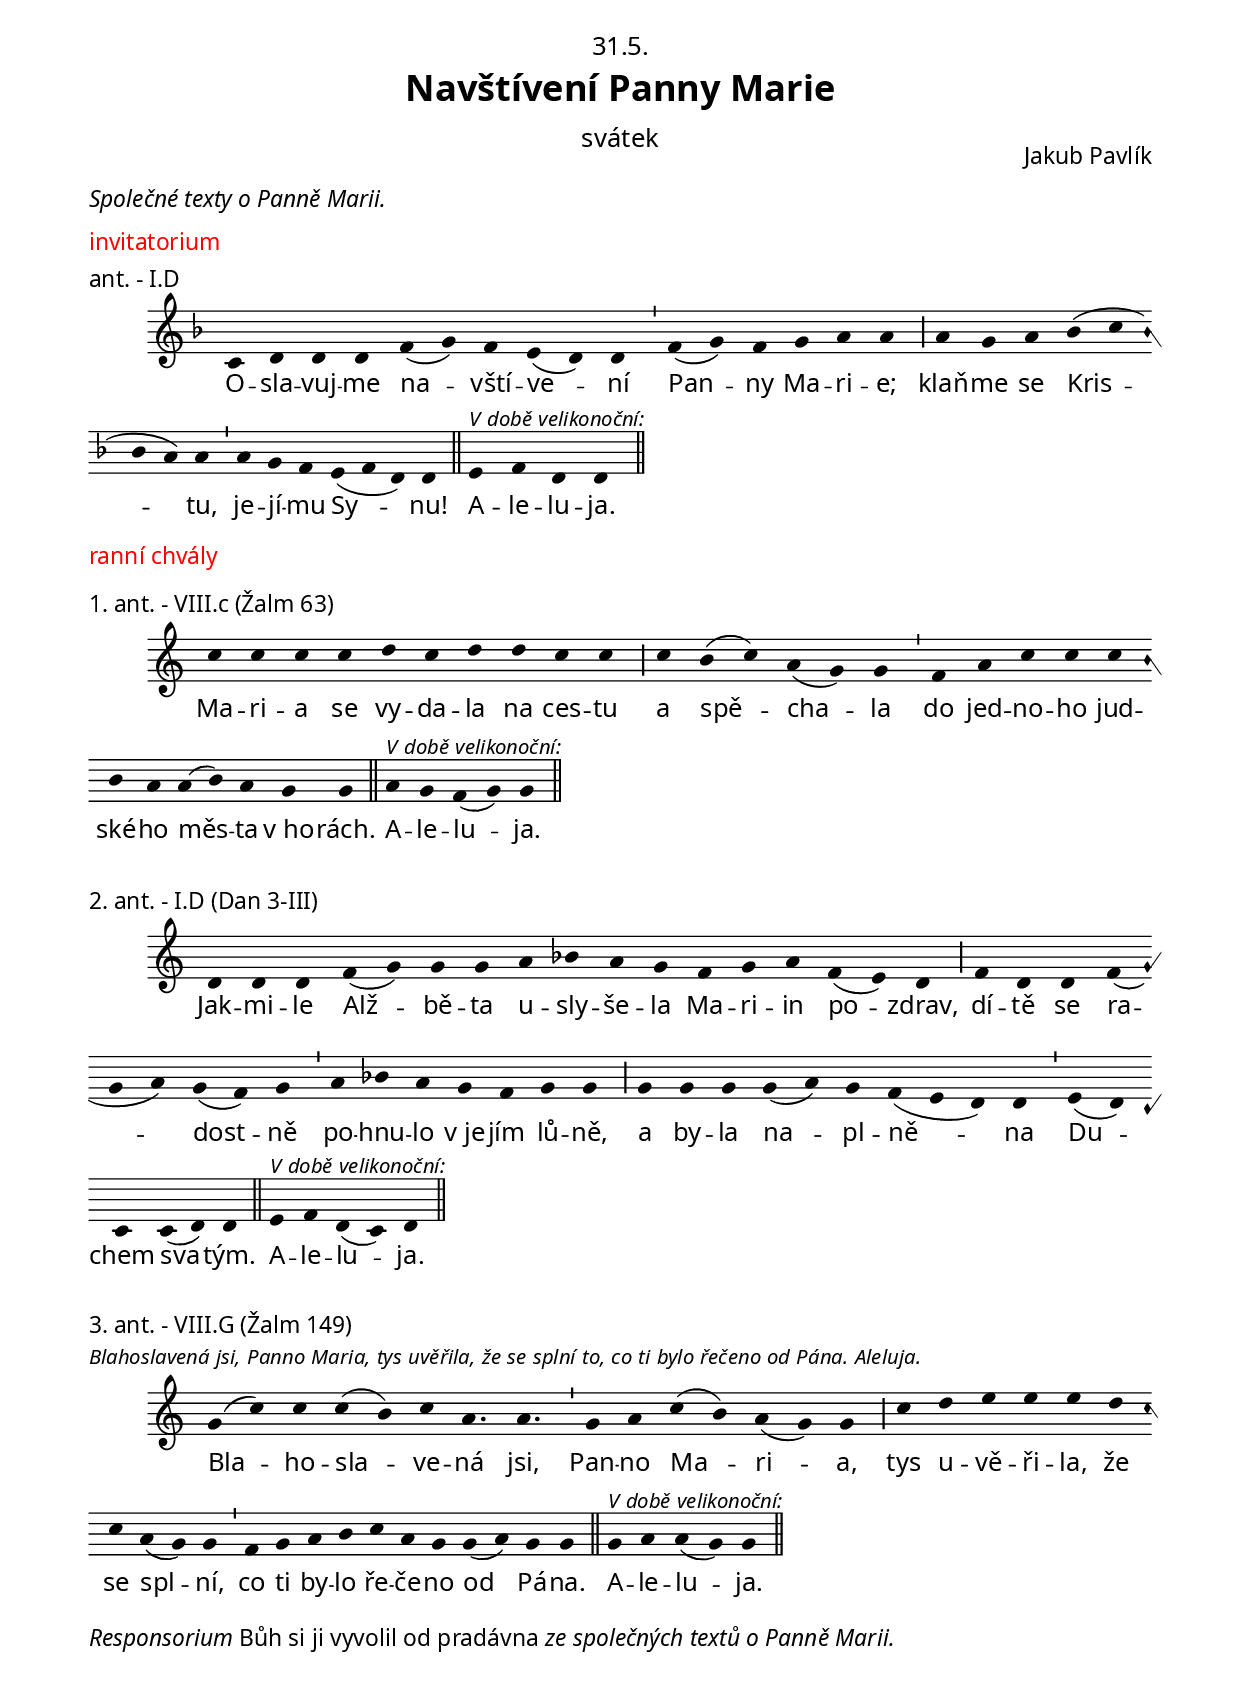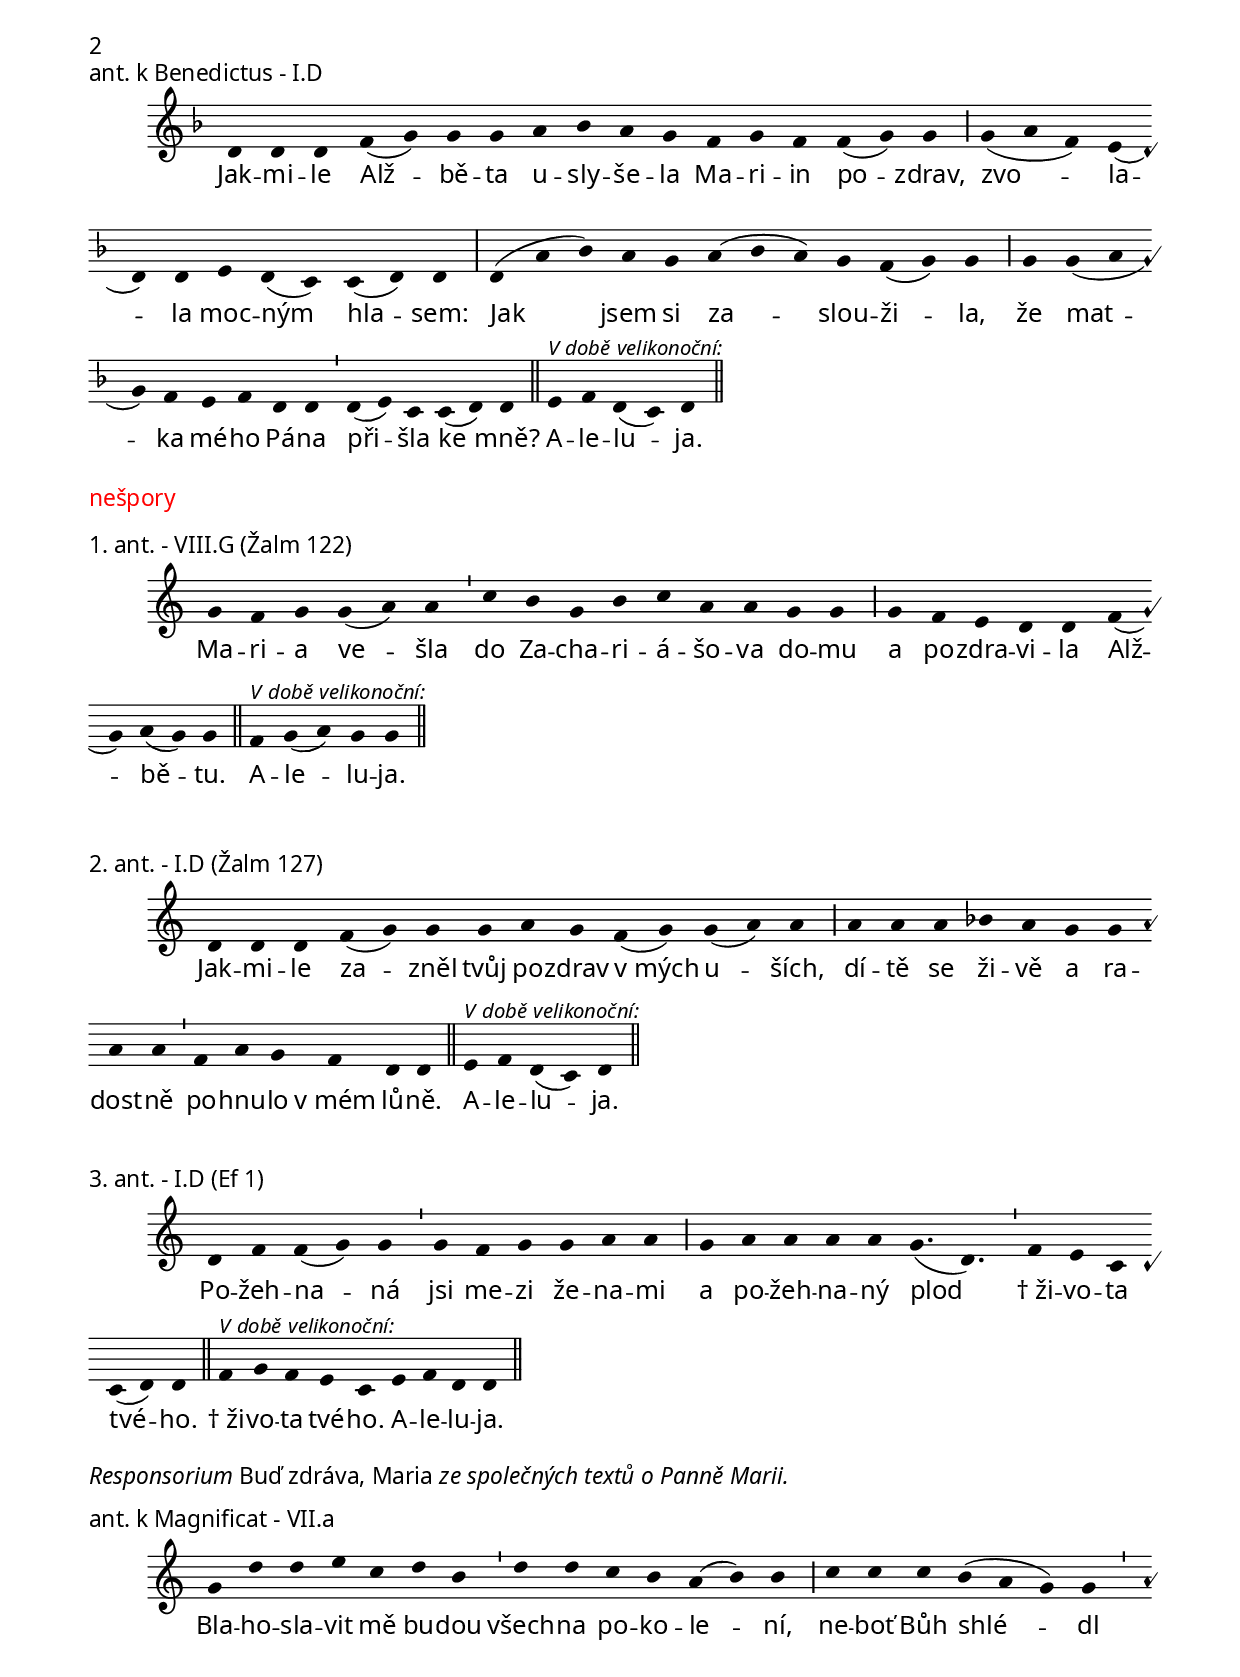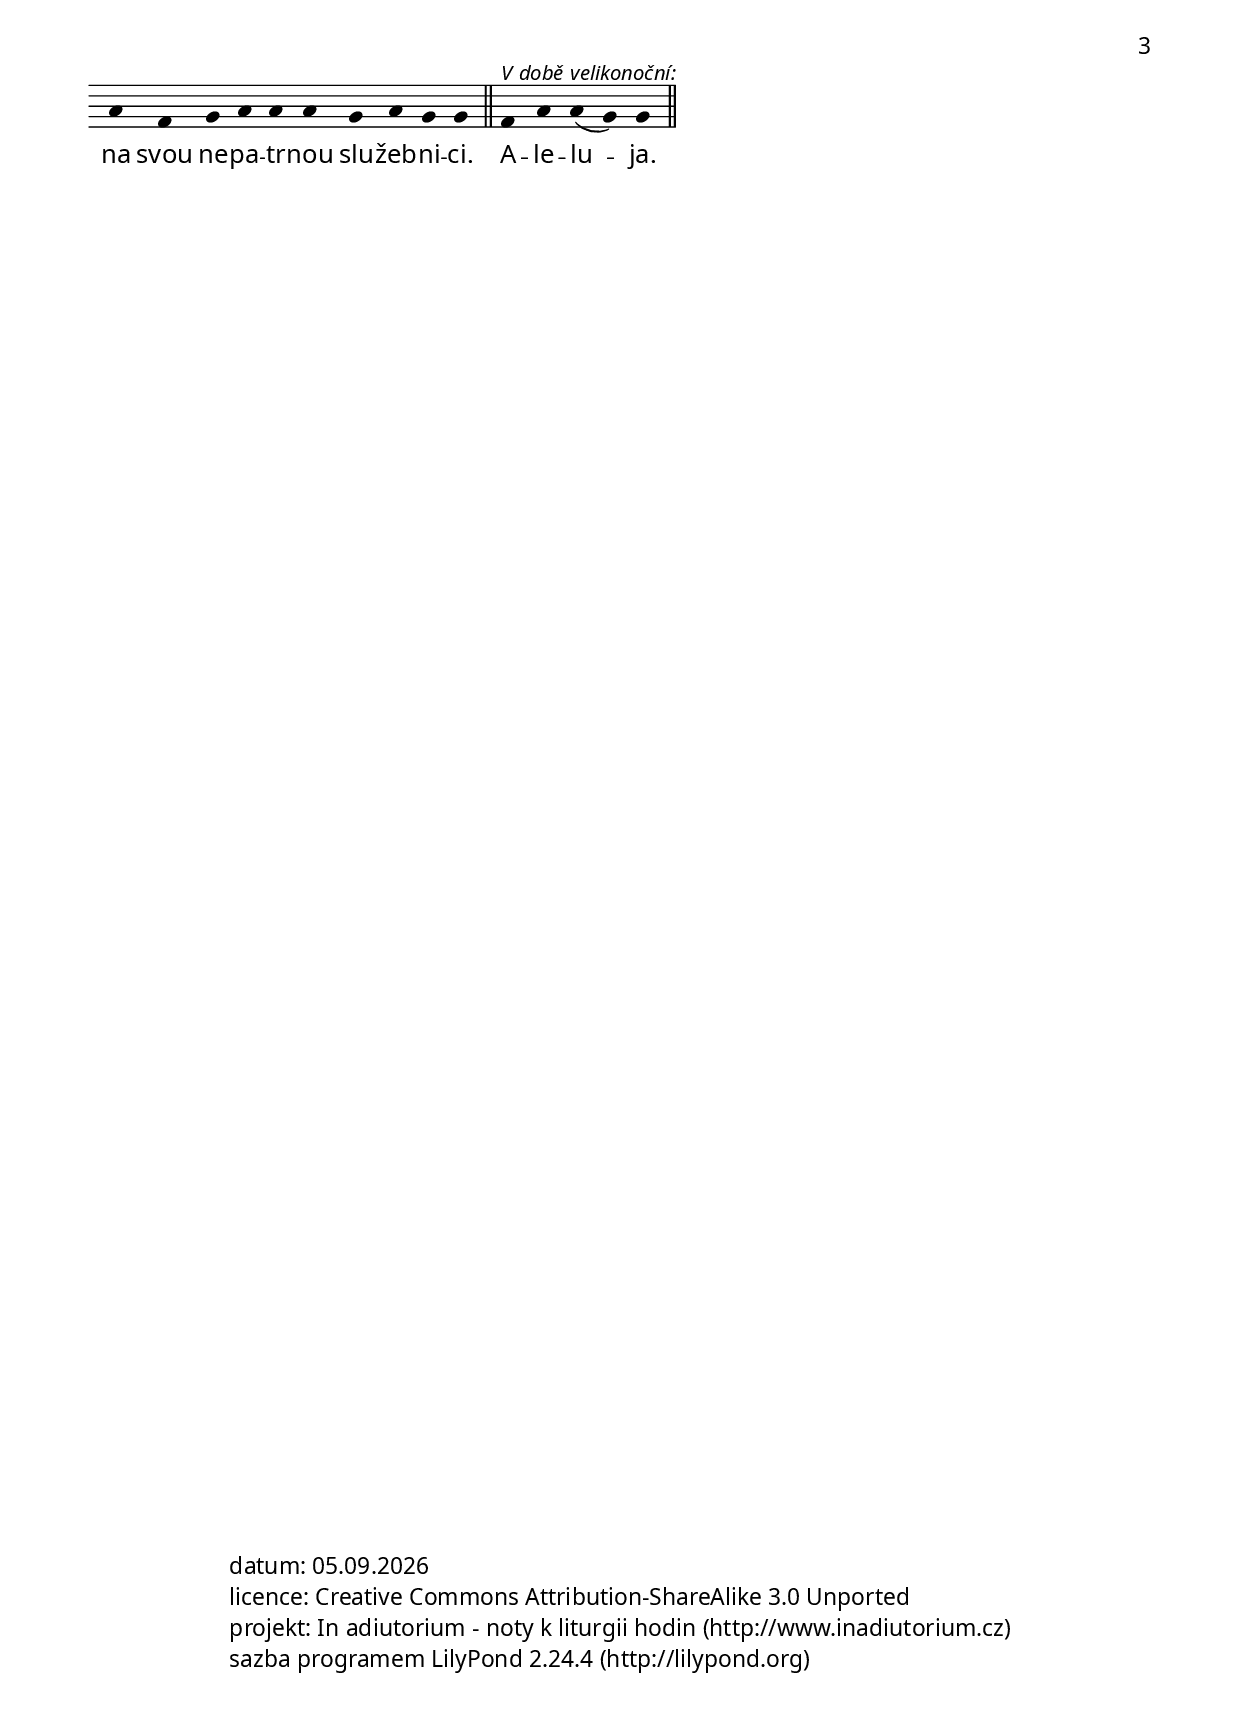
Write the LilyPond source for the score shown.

\version "2.15.37"

\include "../spolecne.ly"
\include "../dilyresponsorii.ly"

\header {
  title = \markup\titleSvatek
            "Navštívení Panny Marie"
            svátek
            31.5.
  composer = "Jakub Pavlík"
}

\markup\communia #'(#:maria)

\markup {\nadpisHodinka {"invitatorium"}}

\score {
  \relative c' {
    \choralniRezim
    \key f \major
    c4 d d d f( g) f e( d) d \barMin f( g) f g a a \barMaior
    a g a bes( c bes a) a \barMin
    a g f e( f d) d \barFinalis

    e^\markup\rubrVelikAleluja f d d \barFinalis
  }
  \addlyrics {
    O -- sla -- vuj -- me na -- vští -- ve -- ní Pan -- ny Ma -- ri -- e;
    klaň -- me se Kris -- tu, je -- jí -- mu Sy -- nu!

    A -- le -- lu -- ja.
  }
  \header {
    quid = "ant."
    modus = "I"
    differentia = "D"
    psalmus = ""
    fial = "sanktoral/0815nanebevzetipm.ly#invit?zacatek=4&konec=23&+aleluja"
    id = "invit"
    piece = \markup {\sestavTitulekBezZalmu}
  }
}

\markup {\nadpisHodinka {"ranní chvály"}}

\score {
  \relative c'' {
    \choralniRezim
    c4 c c c d c d d c c \barMaior
    c b( c) a( g) g \barMin
    f a c c c b a a( b) a g g \barFinalis

    a^\markup\rubrVelikAleluja g f( g) g \barFinalis
  }
  \addlyrics {
    Ma -- ri -- a se vy -- da -- la na ces -- tu
    a spě -- cha -- la
    do jed -- no -- ho jud -- ské -- ho měs -- ta v_ho -- rách.

    A -- le -- lu -- ja.
  }
  \header {
    quid = "1. ant."
    modus = "VIII"
    differentia = "c"
    psalmus = "Žalm 63"
    id = "rch-a1"
    piece = \markup {\sestavTitulek}
  }
}

\score {
  \relative c' {
    \choralniRezim
    d4 d d f( g) g g a bes a g f g a f( e) d \barMaior
    f d d f( g a) g( f) g \barMin a bes a g f g g \barMaior
    g g g g( a) g f( e d) d \barMin e( d) c c( d) d \barFinalis

    e^\markup\rubrVelikAleluja f d( c) d \barFinalis
  }
  \addlyrics {
    Jak -- mi -- le Alž -- bě -- ta u -- sly -- še -- la Ma -- ri -- in po -- zdrav,
    dí -- tě se ra -- dost -- ně po -- hnu -- lo v_je -- jím lů -- ně,
    a by -- la na -- pl -- ně -- na Du -- chem sva -- tým.

    A -- le -- lu -- ja.
  }
  \header {
    quid = "2. ant."
    modus = "I"
    differentia = "D"
    psalmus = "Dan 3-III"
    id = "rch-a2"
    piece = \markup {\sestavTitulek}
  }
}

\score {
  \relative c'' {
    \choralniRezim
    g4( c) c c( b) c a4. a \barMin g4 a c( b) a( g) g \barMaior
    c d e e e d c a( g) g \barMin f g a b c a g g( a) g g \barFinalis
    g^\markup\rubrVelikAleluja a a( g) g \barFinalis
  }
  \addlyrics {
    Bla -- ho -- sla -- ve -- ná jsi, Pan -- no Ma -- ri -- a,
    tys u -- vě -- ři -- la, že se spl -- ní,
    co ti by -- lo ře -- če -- no od Pá -- na.

    A -- le -- lu -- ja.
  }
  \header {
    textus_approbatus = "Blahoslavená jsi, Panno Maria,
    tys uvěřila, že se splní to, co ti bylo řečeno od Pána. Aleluja."
    quid = "3. ant."
    modus = "VIII"
    differentia = "G"
    psalmus = "Žalm 149"
    fial = "commune/commune_maria.ly#2ne-amag"
    id = "rch-a3"
    piece = \markup {\sestavTitulek}
  }
}

\markup\justify\italic{
  Responsorium \upright{Bůh si ji vyvolil od pradávna}
  ze společných textů o Panně Marii.
}

\score {
  \relative c' {
    \choralniRezim
    \key f \major
    d4 d d f( g) g g a bes a g f g f f( g) g \barMaior
    g( a f) e( d) d e d( c) c( d) d \barMax
    d( a' bes) a g a( bes a) g f( g) g \barMaior
    g g( a g) f e f d d \barMin d( e) c c( d) d \barFinalis

    e^\markup\rubrVelikAleluja f d( c) d \barFinalis
  }
  \addlyrics {
    Jak -- mi -- le Alž -- bě -- ta u -- sly -- še -- la Ma -- ri -- in po -- zdrav,
    zvo -- la -- la moc -- ným hla -- sem:
    Jak jsem si za -- slou -- ži -- la,
    že mat -- ka mé -- ho Pá -- na při -- šla ke mně?

    A -- le -- lu -- ja.
  }
  \header {
    quid = "ant. k Benedictus"
    modus = "I"
    differentia = "D"
    psalmus = ""
    id = "rch-aben"
    fons = "srov. tady 2. ant."
    fial = "sanktoral/0531navstivenipm.ly#rch-a2?zacatek=11"
    piece = \markup {\sestavTitulekBezZalmu}
  }
}

\markup {\nadpisHodinka {"nešpory"}}

\score {
  \relative c'' {
    \choralniRezim
    g4 f g g( a) a \barMin
    c b g b c a a g g \barMaior
    g f e d d f( g) a( g) g \barFinalis

    f^\markup\rubrVelikAleluja g( a) g g \barFinalis
  }
  \addlyrics {
    Ma -- ri -- a ve -- šla
    do Za -- cha -- ri -- á -- šo -- va do -- mu
    a po -- zdra -- vi -- la Alž -- bě -- tu.

    A -- le -- lu -- ja.
  }
  \header {
    quid = "1. ant."
    modus = "VIII"
    differentia = "G"
    psalmus = "Žalm 122"
    id = "ne-a1"
    piece = \markup {\sestavTitulek}
  }
}

\score {
  \relative c' {
    \choralniRezim
    d4 d d f( g) g g a g f( g) g( a) a \barMaior
    a a a bes a g g a a \barMin
    f a g f d d \barFinalis

    e^\markup\rubrVelikAleluja f d( c) d \barFinalis
  }
  \addlyrics {
    Jak -- mi -- le za -- zněl tvůj po -- zdrav v_mých u -- ších,
    dí -- tě se ži -- vě a ra -- dost -- ně
    po -- hnu -- lo v_mém lů -- ně.

    A -- le -- lu -- ja.
  }
  \header {
    quid = "2. ant."
    modus = "I"
    differentia = "D"
    psalmus = "Žalm 127"
    fial = "antifony/advent_predvanocni_datum.ly#predvanocni-22-ben"
    id = "ne-a2"
    piece = \markup {\sestavTitulek}
  }
}

\score {
  \relative c' {
    \choralniRezim
    d f f( g) g \barMin g f g g a a \barMaior
    g a a a a g4.( d) \barMin f4 e c c( d) d \barFinalis
    f^\markup\rubrVelikAleluja g f e c e f d d \barFinalis
  }
  \addlyrics {
    Po -- žeh -- na -- ná jsi me -- zi že -- na -- mi
    a po -- žeh -- na -- ný plod \markup{\Dagger ži} -- vo -- ta tvé -- ho.

    \markup{\Dagger ži} -- vo -- ta tvé -- ho. A -- le -- lu -- ja.
  }
  \header {
    quid = "3. ant."
    modus = "I"
    differentia = "D"
    psalmus = "Ef 1"
    fons = "spol. texty o P.M., 2. nešp., 3. ant."
    fial = "commune/commune_maria.ly#2ne-a3"
    id = "ne-a3"
    piece = \markup {\sestavTitulek}
  }
}

\markup\justify\italic{
  Responsorium \upright{Buď zdráva, Maria}
  ze společných textů o Panně Marii.
}

\score {
  \relative c'' {
    \choralniRezim
    g4 d' d e c d b \barMin
    d d c b a( b) b \barMaior
    c c c b( a g) g \barMin
    a f g a a a g a g g \barFinalis

    f^\markup\rubrVelikAleluja a a( g) g \barFinalis
  }
  \addlyrics {
    Bla -- ho -- sla -- vit mě bu -- dou
    všech -- na po -- ko -- le -- ní,
    ne -- boť Bůh shlé -- dl
    na svou ne -- pa -- tr -- nou slu -- žeb -- ni -- ci.

    A -- le -- lu -- ja.
  }
  \header {
    quid = "ant. k Magnificat"
    modus = "VII"
    differentia = "a"
    psalmus = "Magnificat"
    id = "ne-amag"
    fial = "commune/commune_maria.ly#1ne-amag2"
    piece = \markup {\sestavTitulekBezZalmu}
  }
}